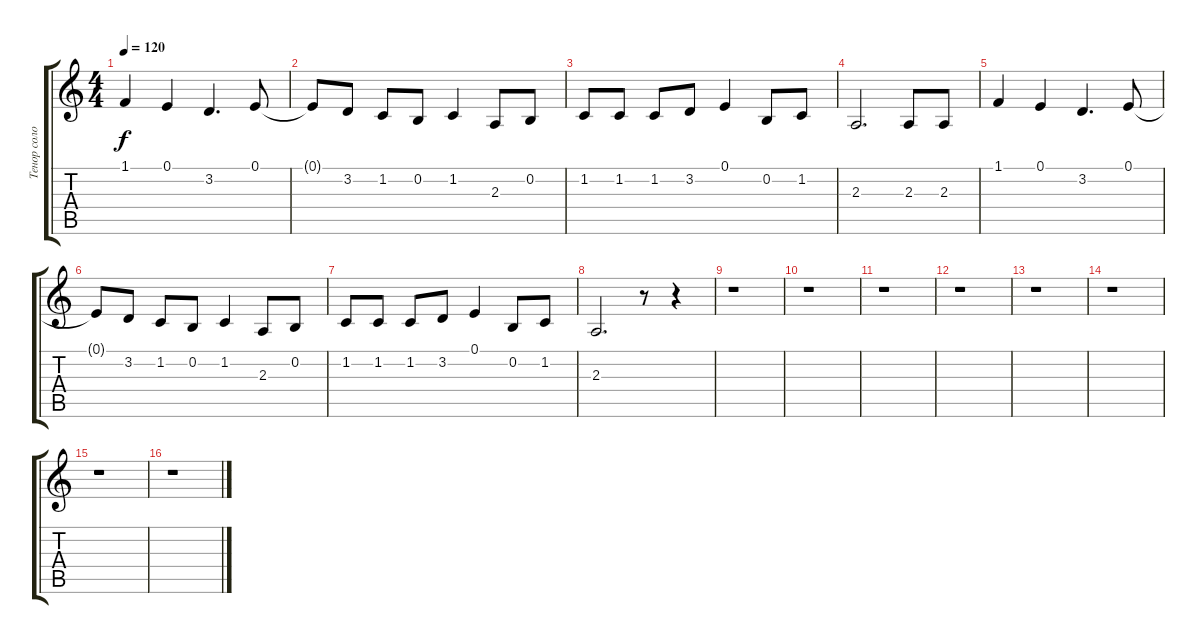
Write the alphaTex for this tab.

\track ("Тенор соло" "Тенор соло") {instrument acousticgrandpiano}
\staff {score tabs}
\tuning (E4 B3 G3 D3 A2 E2) {hide}
\ts (4 4)
\tempo 120
\clef g2
\ks c
1.1.4{dy f} 0.1.4 3.2.4{d} 0.1.8 |
0.1{t}.8 3.2.8 1.2.8 0.2.8 1.2.4 2.3.8 0.2.8 |
1.2.8 1.2.8 1.2.8 3.2.8 0.1.4 0.2.8 1.2.8 |
2.3.2{d} 2.3.8 2.3.8 |
1.1.4 0.1.4 3.2.4{d} 0.1.8 |
0.1{t}.8 3.2.8 1.2.8 0.2.8 1.2.4 2.3.8 0.2.8 |
1.2.8 1.2.8 1.2.8 3.2.8 0.1.4 0.2.8 1.2.8 |
2.3.2{d} r.8 r.4 |
r.1 |
r.1 |
r.1 |
r.1 |
r.1 |
r.1 |
r.1 |
r.1
